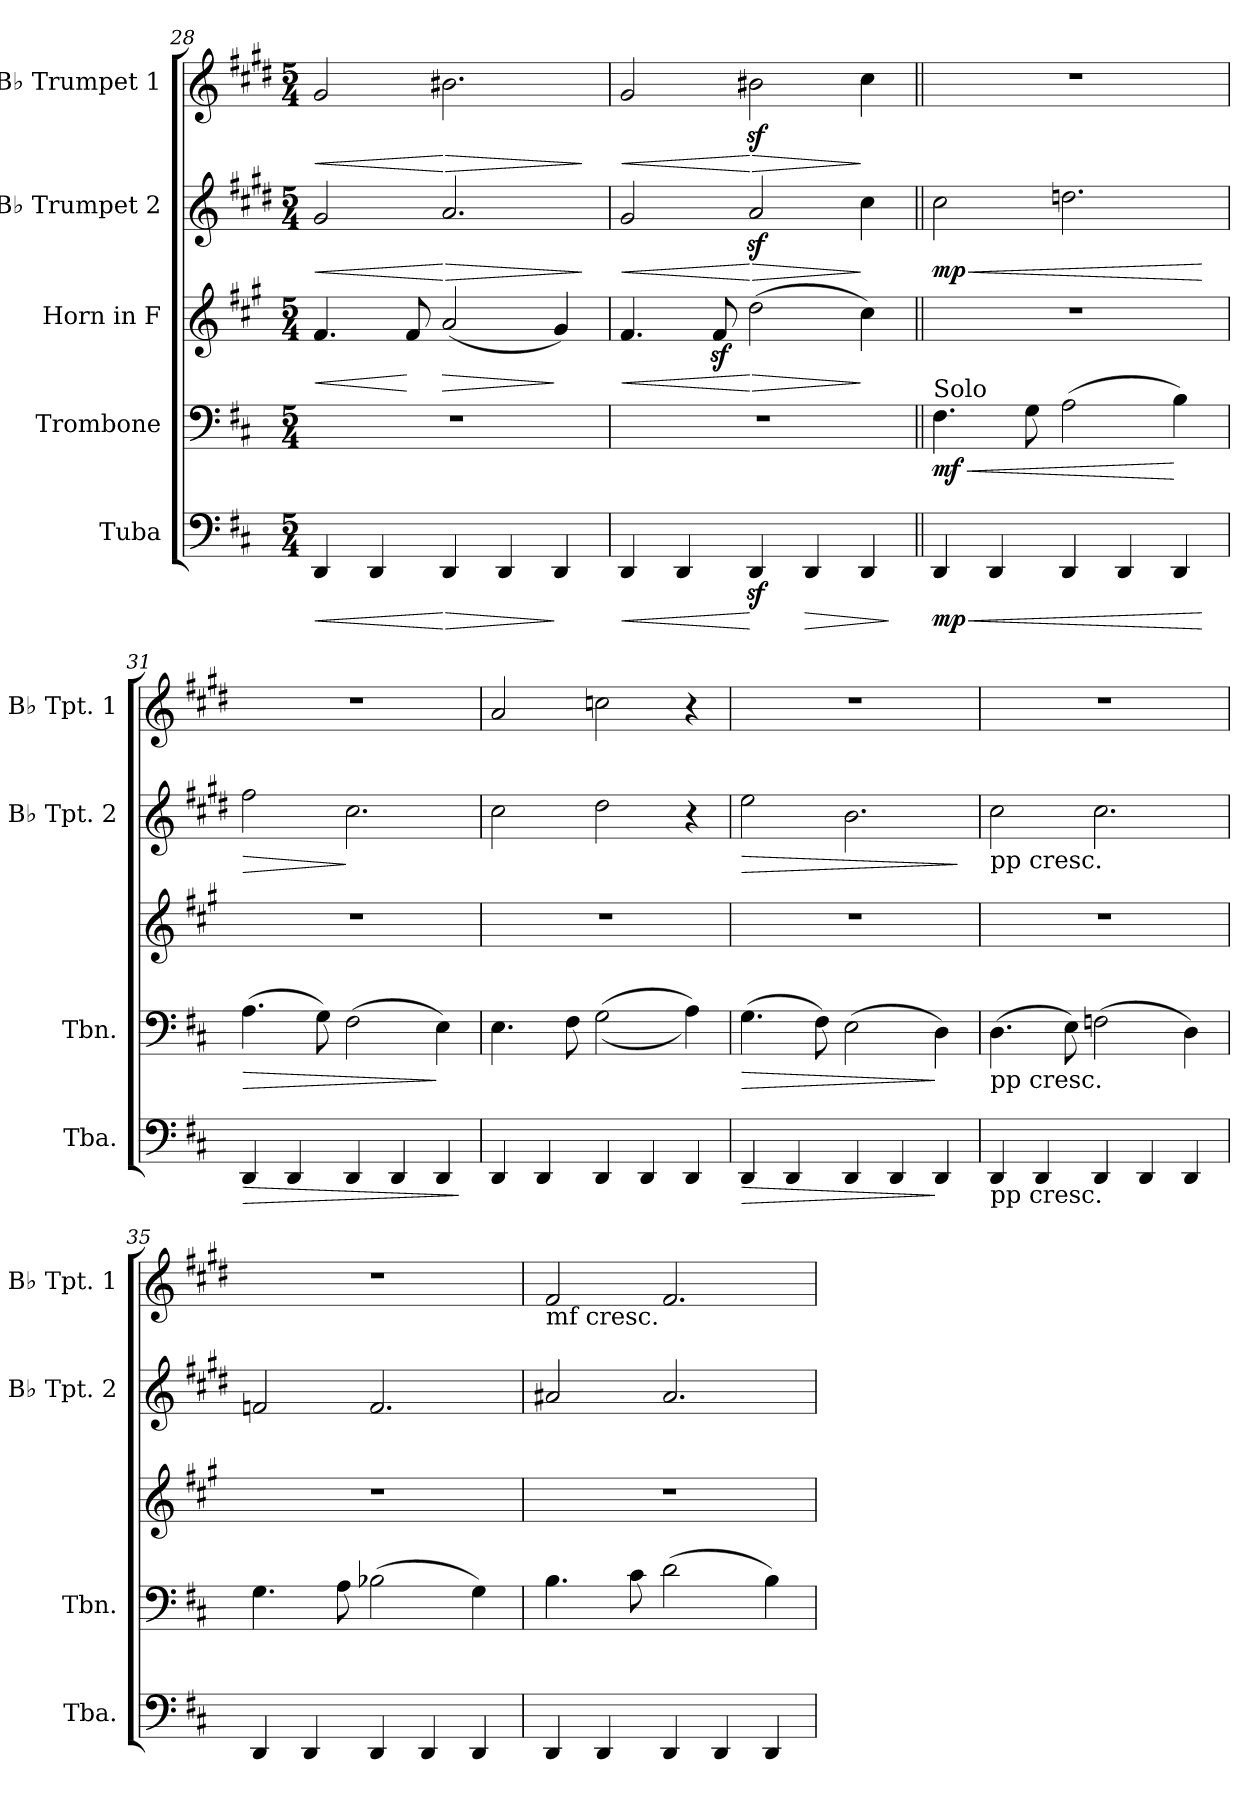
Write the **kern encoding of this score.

**kern	**dynam	**kern	**dynam	**kern	**dynam	**kern	**dynam	**kern	**dynam
*part5	*part5	*part4	*part4	*part3	*part3	*part2	*part2	*part1	*part1
*staff5	*staff5	*staff4	*staff4	*staff3	*staff3	*staff2	*staff2	*staff1	*staff1
*I"Tuba	*	*I"Trombone	*	*I"Horn in F	*	*I"B♭ Trumpet 2	*	*I"B♭ Trumpet 1	*
*I'Tba.	*	*I'Tbn.	*	*	*	*I'B♭ Tpt. 2	*	*I'B♭ Tpt. 1	*
*clefF4	*	*clefF4	*	*clefG2	*	*clefG2	*	*clefG2	*
*	*	*	*	*ITrd4c7	*	*ITrd1c2	*	*ITrd1c2	*
*k[f#c#]	*	*k[f#c#]	*	*k[f#c#]	*	*k[f#c#]	*	*k[f#c#]	*
*M5/4	*	*M5/4	*	*M5/4	*	*M5/4	*	*M5/4	*
=28	=28	=28	=28	=28	=28	=28	=28	=28	=28
!	!LO:HP:b	!	!	!	!LO:HP:b	!	!LO:HP:b	!	!LO:HP:b
4DD/	<	4%5r	.	4.B/	<	2f#/	<	2f#/	<
4DD/	.	.	.	.	.	.	.	.	.
.	.	.	.	8B/	[	.	.	.	.
!	!LO:HP:n=1:b	!	!	!	!LO:HP:b	!	!LO:HP:n=1:b	!	!LO:HP:n=1:b
4DD/	[ >	.	.	(2d/	>	2.g/	[ >	2.a#X\	[ >
4DD/	.	.	.	.	.	.	.	.	.
4DD/	]	.	.	4c#/)	]	.	.	.	.
.	.	.	.	.	.	.	]	.	]
=29	=29	=29	=29	=29	=29	=29	=29	=29	=29
!	!LO:HP:b	!	!	!	!LO:HP:b	!	!LO:HP:b	!	!LO:HP:b
4DD/	<	4%5r	.	4.B/	<	2f#/	<	2f#/	<
4DD/	.	.	.	.	.	.	.	.	.
.	.	.	.	8Bz</	.	.	.	.	.
!	!	!	!	!	!LO:HP:n=1:b	!	!LO:HP:n=1:b	!	!LO:HP:n=1:b
4DDz</	[	.	.	(2g\	[ >	2gz</	[ >	2a#Xz<\	[ >
!	!LO:HP:b	!	!	!	!	!	!	!	!
4DD/	>	.	.	.	.	.	.	.	.
4DD/	.	.	.	4f#\)	]	4b\	]	4b\	]
.	]	.	.	.	.	.	.	.	.
=30||	=30||	=30||	=30||	=30||	=30||	=30||	=30||	=30||	=30||
!	!	!LO:TX:a:t=Solo	!	!	!	!	!	!	!
!	!LO:HP:b	!	!LO:HP:b	!	!	!	!LO:HP:b	!	!
!	!LO:DY:n=1:b	!	!LO:DY:n=1:b	!	!	!	!LO:DY:n=1:b	!	!
4DD/	< mp	4.F#\	< mf	4%5r	.	2b\	< mp	4%5r	.
4DD/	.	.	.	.	.	.	.	.	.
.	.	8G\	.	.	.	.	.	.	.
4DD/	.	(2A\	.	.	.	2.ccn\	.	.	.
4DD/	.	.	.	.	.	.	.	.	.
4DD/	.	4B\)	[	.	.	.	.	.	.
.	[	.	.	.	.	.	[	.	.
=31	=31	=31	=31	=31	=31	=31	=31	=31	=31
!	!LO:HP:b	!	!LO:HP:b	!	!	!	!LO:HP:b	!	!
4DD/	>	(4.A\	>	4%5r	.	2ee\	>	4%5r	.
4DD/	.	.	.	.	.	.	.	.	.
.	.	8G\)	.	.	.	.	.	.	.
4DD/	.	(2F#\	.	.	.	2.b\	]	.	.
4DD/	.	.	.	.	.	.	.	.	.
4DD/	.	4E\)	]	.	.	.	.	.	.
.	]	.	.	.	.	.	.	.	.
!!LO:PB:g=z
=32	=32	=32	=32	=32	=32	=32	=32	=32	=32
4DD/	.	4.E\	.	4%5r	.	2b\	.	2g/	.
4DD/	.	.	.	.	.	.	.	.	.
.	.	8F#\	.	.	.	.	.	.	.
4DD/	.	((2G\	.	.	.	2cc#\	.	2b-X\	.
4DD/	.	.	.	.	.	.	.	.	.
4DD/	.	4A\))	.	.	.	4r	.	4r	.
=33	=33	=33	=33	=33	=33	=33	=33	=33	=33
!	!LO:HP:b	!	!LO:HP:b	!	!	!	!LO:HP:b	!	!
4DD/	>	(4.G\	>	4%5r	.	2dd\	>	4%5r	.
4DD/	.	.	.	.	.	.	.	.	.
.	.	8F#\)	.	.	.	.	.	.	.
4DD/	.	(2E\	.	.	.	2.a\	.	.	.
4DD/	.	.	.	.	.	.	.	.	.
4DD/	]	4D\)	]	.	.	.	.	.	.
.	.	.	.	.	.	.	]	.	.
=34	=34	=34	=34	=34	=34	=34	=34	=34	=34
!	!	!	!	!	!	!LO:TX:b:t=pp cresc.	!	!	!
!	!	!LO:TX:b:t=pp cresc.	!	!	!	!	!	!	!
!LO:TX:b:t=pp cresc.	!	!	!	!	!	!	!	!	!
4DD/	.	(4.D\	.	4%5r	.	2b\	.	4%5r	.
4DD/	.	.	.	.	.	.	.	.	.
.	.	8E\)	.	.	.	.	.	.	.
4DD/	.	(2Fn\	.	.	.	2.b\	.	.	.
4DD/	.	.	.	.	.	.	.	.	.
4DD/	.	4D\)	.	.	.	.	.	.	.
=35	=35	=35	=35	=35	=35	=35	=35	=35	=35
4DD/	.	4.G\	.	4%5r	.	2e-X/	.	4%5r	.
4DD/	.	.	.	.	.	.	.	.	.
.	.	8A\	.	.	.	.	.	.	.
4DD/	.	(2B-X\	.	.	.	2.e-/	.	.	.
4DD/	.	.	.	.	.	.	.	.	.
4DD/	.	4G\)	.	.	.	.	.	.	.
=36	=36	=36	=36	=36	=36	=36	=36	=36	=36
!	!	!	!	!	!	!	!	!LO:TX:b:t=mf cresc.	!
4DD/	.	4.B\	.	4%5r	.	2g#X/	.	2e/	.
4DD/	.	.	.	.	.	.	.	.	.
.	.	8c#\	.	.	.	.	.	.	.
4DD/	.	(2d\	.	.	.	2.g#/	.	2.e/	.
4DD/	.	.	.	.	.	.	.	.	.
4DD/	.	4B\)	.	.	.	.	.	.	.
=	=	=	=	=	=	=	=	=	=
*-	*-	*-	*-	*-	*-	*-	*-	*-	*-
